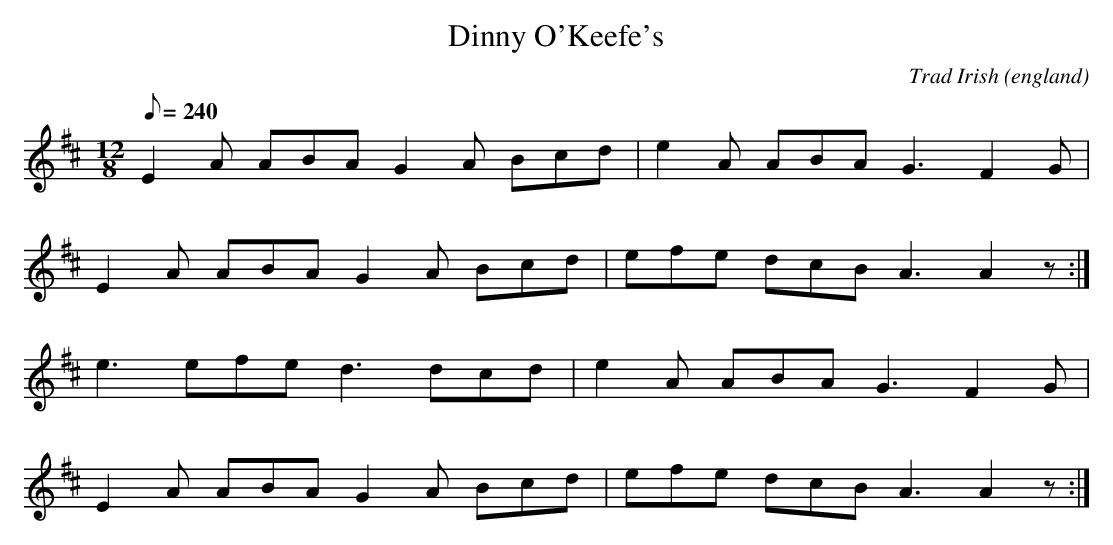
X:1
T:Dinny O'Keefe's
O:england
M:12/8
L:1/8
Q:240
C:Trad Irish
K:A mix
E2 A ABA G2 A Bcd|e2 A ABA G3 F2 G|
E2 A ABA G2 A Bcd|efe dcB A3 A2z:|
e3 efe d3 dcd|e2 A ABA G3 F2 G|
E2 A ABA G2 A Bcd|efe dcB A3 A2z:|
